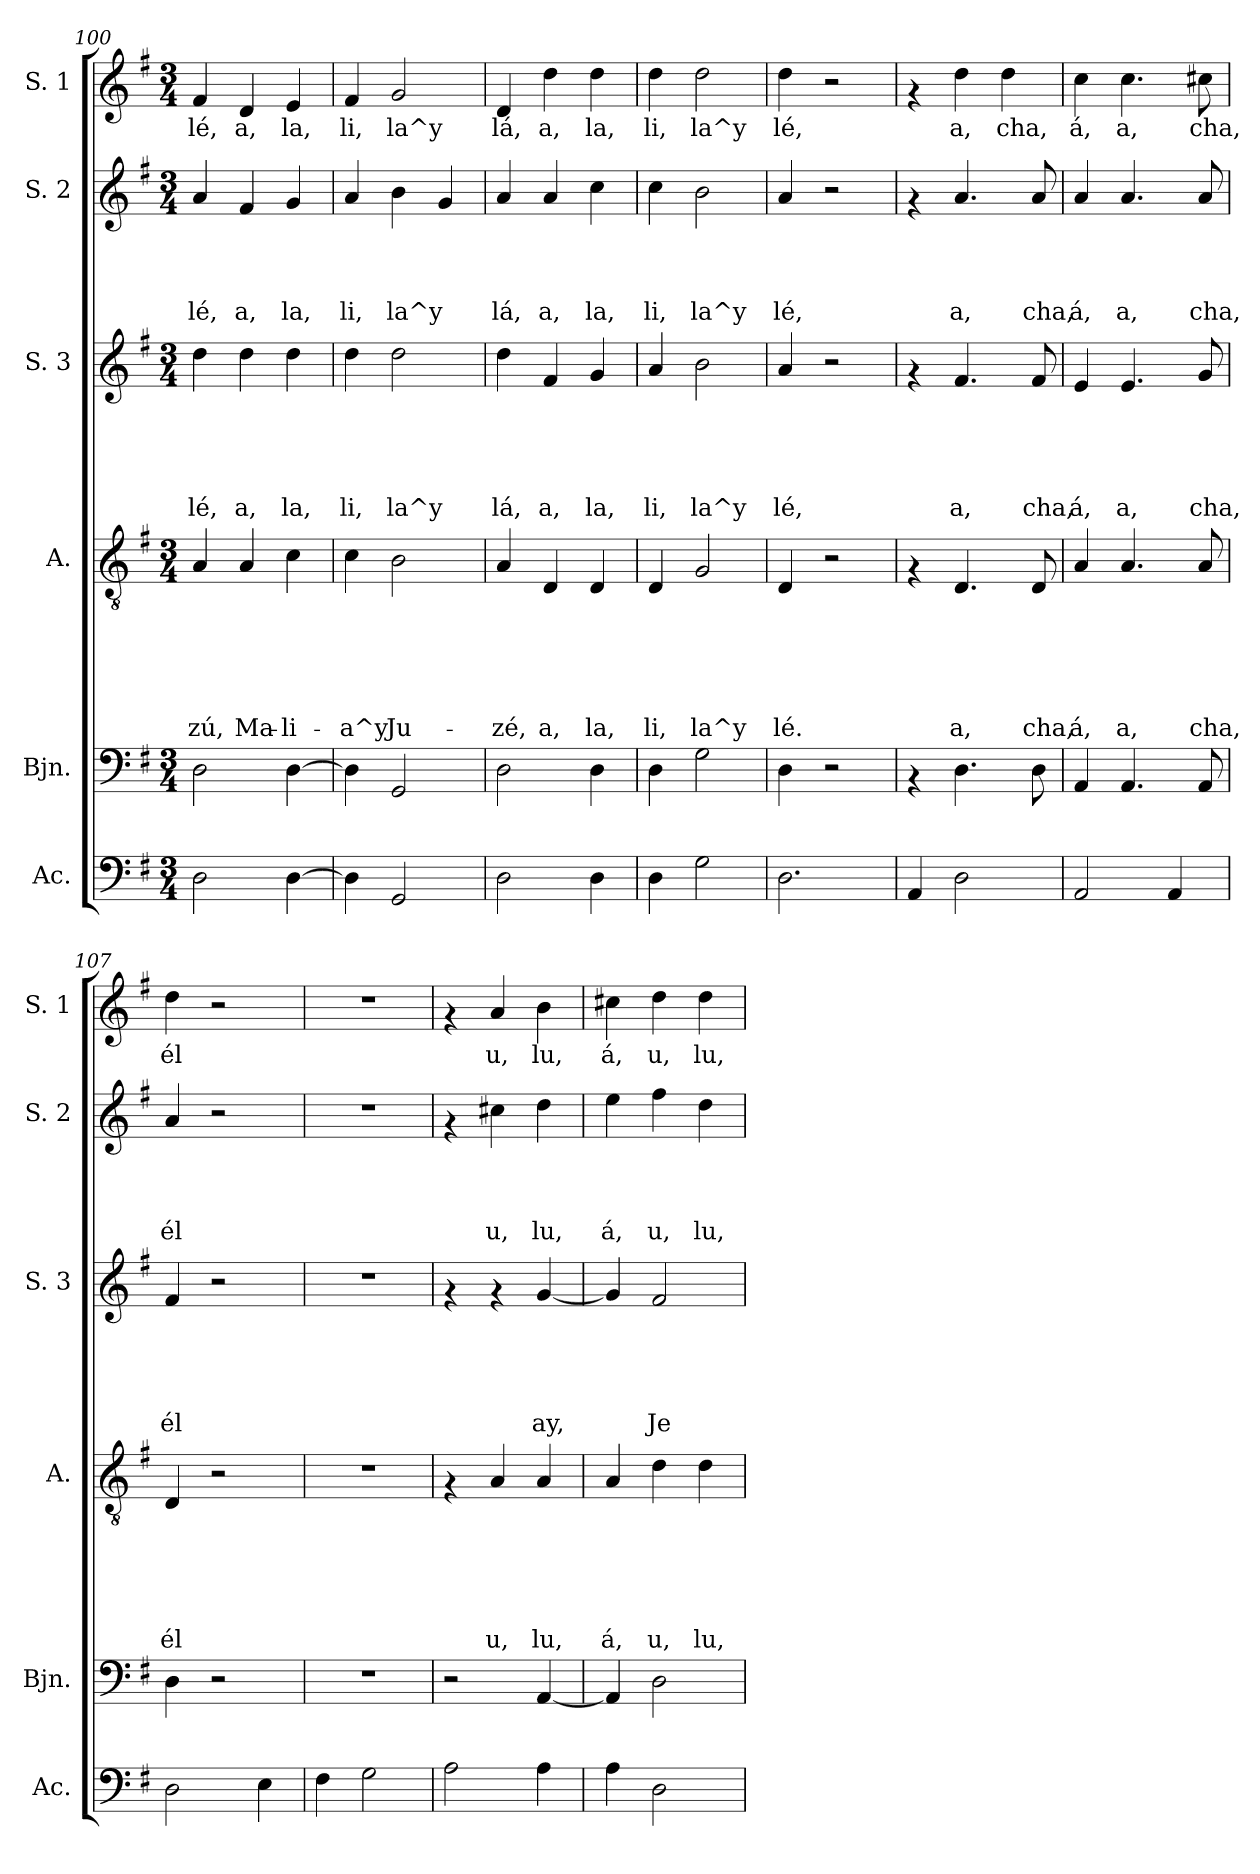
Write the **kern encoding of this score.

**kern	**kern	**kern	**text	**text	**text	**text	**text	**text	**kern	**text	**text	**text	**text	**text	**kern	**text	**text	**text	**text	**kern	**text
*part6	*part5	*part4	*part4	*part4	*part4	*part4	*part4	*part4	*part3	*part3	*part3	*part3	*part3	*part3	*part2	*part2	*part2	*part2	*part2	*part1	*part1
*staff6	*staff5	*staff4	*staff4	*staff4	*staff4	*staff4	*staff4	*staff4	*staff3	*staff3	*staff3	*staff3	*staff3	*staff3	*staff2	*staff2	*staff2	*staff2	*staff2	*staff1	*staff1
*I"Ac.	*I"Bjn.	*I"A.	*	*	*	*	*	*	*I"S. 3	*	*	*	*	*	*I"S. 2	*	*	*	*	*I"S. 1	*
*I'Ac.	*I'Bjn.	*I'A.	*	*	*	*	*	*	*I'S. 3	*	*	*	*	*	*I'S. 2	*	*	*	*	*I'S. 1	*
*clefF4	*clefF4	*clefGv2	*	*	*	*	*	*	*clefG2	*	*	*	*	*	*clefG2	*	*	*	*	*clefG2	*
*k[f#]	*k[f#]	*k[f#]	*	*	*	*	*	*	*k[f#]	*	*	*	*	*	*k[f#]	*	*	*	*	*k[f#]	*
*G:	*G:	*G:	*	*	*	*	*	*	*G:	*	*	*	*	*	*G:	*	*	*	*	*G:	*
*M3/4	*M3/4	*M3/4	*	*	*	*	*	*	*M3/4	*	*	*	*	*	*M3/4	*	*	*	*	*M3/4	*
=100	=100	=100	=100	=100	=100	=100	=100	=100	=100	=100	=100	=100	=100	=100	=100	=100	=100	=100	=100	=100	=100
!	!	!	!	!	!	!	!	!LO:LY:b	!	!	!	!	!	!LO:LY:b	!	!	!	!	!LO:LY:b	!	!LO:LY:b
2D\	2D\	4A/	.	.	.	.	.	-zú,	4dd\	.	.	.	.	-lé,	4a/	.	.	.	lé,	4f#/	lé,
!	!	!	!	!	!	!	!	!LO:LY:b	!	!	!	!	!	!LO:LY:b	!	!	!	!	!LO:LY:b	!	!LO:LY:b
.	.	4A/	.	.	.	.	.	Ma-	4dd\	.	.	.	.	a,	4f#/	.	.	.	a,	4d/	a,
!	!	!	!	!	!	!	!	!LO:LY:b	!	!	!	!	!	!LO:LY:b	!	!	!	!	!LO:LY:b	!	!LO:LY:b
[>4D\	[>4D\	4c\	.	.	.	.	.	-li-	4dd\	.	.	.	.	la,	4g/	.	.	.	la,	4e/	la,
=101	=101	=101	=101	=101	=101	=101	=101	=101	=101	=101	=101	=101	=101	=101	=101	=101	=101	=101	=101	=101	=101
!	!	!	!	!	!	!	!	!LO:LY:b	!	!	!	!	!	!LO:LY:b	!	!	!	!	!LO:LY:b	!	!LO:LY:b
4D\]	4D\]	4c\	.	.	.	.	.	-a^y	4dd\	.	.	.	.	li,	4a/	.	.	.	li,	4f#/	li,
!	!	!	!	!	!	!	!	!LO:LY:b	!	!	!	!	!	!LO:LY:b	!	!	!	!	!LO:LY:b	!	!LO:LY:b
2GG/	2GG/	2B\	.	.	.	.	.	Ju-	2dd\	.	.	.	.	la^y	4b\	.	.	.	la^y	2g/	la^y
.	.	.	.	.	.	.	.	.	.	.	.	.	.	.	4g/	.	.	.	.	.	.
=102	=102	=102	=102	=102	=102	=102	=102	=102	=102	=102	=102	=102	=102	=102	=102	=102	=102	=102	=102	=102	=102
!	!	!	!	!	!	!	!	!LO:LY:b	!	!	!	!	!	!LO:LY:b	!	!	!	!	!LO:LY:b	!	!LO:LY:b
2D\	2D\	4A/	.	.	.	.	.	-zé,	4dd\	.	.	.	.	lá,	4a/	.	.	.	lá,	4d/	lá,
!	!	!	!	!	!	!	!	!LO:LY:b	!	!	!	!	!	!LO:LY:b	!	!	!	!	!LO:LY:b	!	!LO:LY:b
.	.	4D/	.	.	.	.	.	a,	4f#/	.	.	.	.	a,	4a/	.	.	.	a,	4dd\	a,
!	!	!	!	!	!	!	!	!LO:LY:b	!	!	!	!	!	!LO:LY:b	!	!	!	!	!LO:LY:b	!	!LO:LY:b
4D\	4D\	4D/	.	.	.	.	.	la,	4g/	.	.	.	.	la,	4cc\	.	.	.	la,	4dd\	la,
=103	=103	=103	=103	=103	=103	=103	=103	=103	=103	=103	=103	=103	=103	=103	=103	=103	=103	=103	=103	=103	=103
!	!	!	!	!	!	!	!	!LO:LY:b	!	!	!	!	!	!LO:LY:b	!	!	!	!	!LO:LY:b	!	!LO:LY:b
4D\	4D\	4D/	.	.	.	.	.	li,	4a/	.	.	.	.	li,	4cc\	.	.	.	li,	4dd\	li,
!	!	!	!	!	!	!	!	!LO:LY:b	!	!	!	!	!	!LO:LY:b	!	!	!	!	!LO:LY:b	!	!LO:LY:b
2G\	2G\	2G/	.	.	.	.	.	la^y	2b\	.	.	.	.	la^y	2b\	.	.	.	la^y	2dd\	la^y
=104	=104	=104	=104	=104	=104	=104	=104	=104	=104	=104	=104	=104	=104	=104	=104	=104	=104	=104	=104	=104	=104
!	!	!	!	!	!	!	!	!LO:LY:b	!	!	!	!	!	!LO:LY:b	!	!	!	!	!LO:LY:b	!	!LO:LY:b
2.D\	4D\	4D/	.	.	.	.	.	lé.	4a/	.	.	.	.	lé,	4a/	.	.	.	lé,	4dd\	lé,
.	2r	2r	.	.	.	.	.	.	2r	.	.	.	.	.	2r	.	.	.	.	2r	.
!!LO:LB:g=z
=105	=105	=105	=105	=105	=105	=105	=105	=105	=105	=105	=105	=105	=105	=105	=105	=105	=105	=105	=105	=105	=105
4AA/	4rAA	4rF	.	.	.	.	.	.	4rf	.	.	.	.	.	4rf	.	.	.	.	4rf	.
!	!	!	!	!	!	!	!	!LO:LY:b	!	!	!	!	!	!LO:LY:b	!	!	!	!	!LO:LY:b	!	!LO:LY:b
2D\	4.D\	4.D/	.	.	.	.	.	a,	4.f#/	.	.	.	.	a,	4.a/	.	.	.	a,	4dd\	a,
!	!	!	!	!	!	!	!	!	!	!	!	!	!	!	!	!	!	!	!	!	!LO:LY:b
.	.	.	.	.	.	.	.	.	.	.	.	.	.	.	.	.	.	.	.	4dd\	cha,
!	!	!	!	!	!	!	!	!LO:LY:b	!	!	!	!	!	!LO:LY:b	!	!	!	!	!LO:LY:b	!	!
.	8D\	8D/	.	.	.	.	.	cha,	8f#/	.	.	.	.	cha,	8a/	.	.	.	cha,	.	.
=106	=106	=106	=106	=106	=106	=106	=106	=106	=106	=106	=106	=106	=106	=106	=106	=106	=106	=106	=106	=106	=106
!	!	!	!	!	!	!	!	!LO:LY:b	!	!	!	!	!	!LO:LY:b	!	!	!	!	!LO:LY:b	!	!LO:LY:b
2AA/	4AA/	4A/	.	.	.	.	.	á,	4e/	.	.	.	.	á,	4a/	.	.	.	á,	4cc\	á,
!	!	!	!	!	!	!	!	!LO:LY:b	!	!	!	!	!	!LO:LY:b	!	!	!	!	!LO:LY:b	!	!LO:LY:b
.	4.AA/	4.A/	.	.	.	.	.	a,	4.e/	.	.	.	.	a,	4.a/	.	.	.	a,	4.cc\	a,
4AA/	.	.	.	.	.	.	.	.	.	.	.	.	.	.	.	.	.	.	.	.	.
!	!	!	!	!	!	!	!	!LO:LY:b	!	!	!	!	!	!LO:LY:b	!	!	!	!	!LO:LY:b	!	!LO:LY:b
.	8AA/	8A/	.	.	.	.	.	cha,	8g/	.	.	.	.	cha,	8a/	.	.	.	cha,	8cc#X\	cha,
=107	=107	=107	=107	=107	=107	=107	=107	=107	=107	=107	=107	=107	=107	=107	=107	=107	=107	=107	=107	=107	=107
!	!	!	!	!	!	!	!	!LO:LY:b	!	!	!	!	!	!LO:LY:b	!	!	!	!	!LO:LY:b	!	!LO:LY:b
2D\	4D\	4D/	.	.	.	.	.	él	4f#/	.	.	.	.	él	4a/	.	.	.	él	4dd\	él
.	2r	2r	.	.	.	.	.	.	2r	.	.	.	.	.	2r	.	.	.	.	2r	.
4E\	.	.	.	.	.	.	.	.	.	.	.	.	.	.	.	.	.	.	.	.	.
=108	=108	=108	=108	=108	=108	=108	=108	=108	=108	=108	=108	=108	=108	=108	=108	=108	=108	=108	=108	=108	=108
4F#\	2.r	2.r	.	.	.	.	.	.	2.r	.	.	.	.	.	2.r	.	.	.	.	2.r	.
2G\	.	.	.	.	.	.	.	.	.	.	.	.	.	.	.	.	.	.	.	.	.
=109	=109	=109	=109	=109	=109	=109	=109	=109	=109	=109	=109	=109	=109	=109	=109	=109	=109	=109	=109	=109	=109
2A\	2r	4rF	.	.	.	.	.	.	4rf	.	.	.	.	.	4rf	.	.	.	.	4rf	.
!	!	!	!	!	!	!	!	!LO:LY:b	!	!	!	!	!	!	!	!	!	!	!LO:LY:b	!	!LO:LY:b
.	.	4A/	.	.	.	.	.	u,	4rf	.	.	.	.	.	4cc#X\	.	.	.	u,	4a/	u,
!	!	!	!	!	!	!	!	!LO:LY:b	!	!	!	!	!	!LO:LY:b	!	!	!	!	!LO:LY:b	!	!LO:LY:b
4A\	[>4AA/	4A/	.	.	.	.	.	lu,	[>4g/	.	.	.	.	ay,	4dd\	.	.	.	lu,	4b\	lu,
=110	=110	=110	=110	=110	=110	=110	=110	=110	=110	=110	=110	=110	=110	=110	=110	=110	=110	=110	=110	=110	=110
!	!	!	!	!	!	!	!	!LO:LY:b	!	!	!	!	!	!	!	!	!	!	!LO:LY:b	!	!LO:LY:b
4A\	4AA/]	4A/	.	.	.	.	.	á,	4g/]	.	.	.	.	.	4ee\	.	.	.	á,	4cc#X\	á,
!	!	!	!	!	!	!	!	!LO:LY:b	!	!	!	!	!	!LO:LY:b	!	!	!	!	!LO:LY:b	!	!LO:LY:b
2D\	2D\	4d\	.	.	.	.	.	u,	2f#/	.	.	.	.	Je-	4ff#\	.	.	.	u,	4dd\	u,
!	!	!	!	!	!	!	!	!LO:LY:b	!	!	!	!	!	!	!	!	!	!	!LO:LY:b	!	!LO:LY:b
.	.	4d\	.	.	.	.	.	lu,	.	.	.	.	.	.	4dd\	.	.	.	lu,	4dd\	lu,
=	=	=	=	=	=	=	=	=	=	=	=	=	=	=	=	=	=	=	=	=	=
*-	*-	*-	*-	*-	*-	*-	*-	*-	*-	*-	*-	*-	*-	*-	*-	*-	*-	*-	*-	*-	*-
